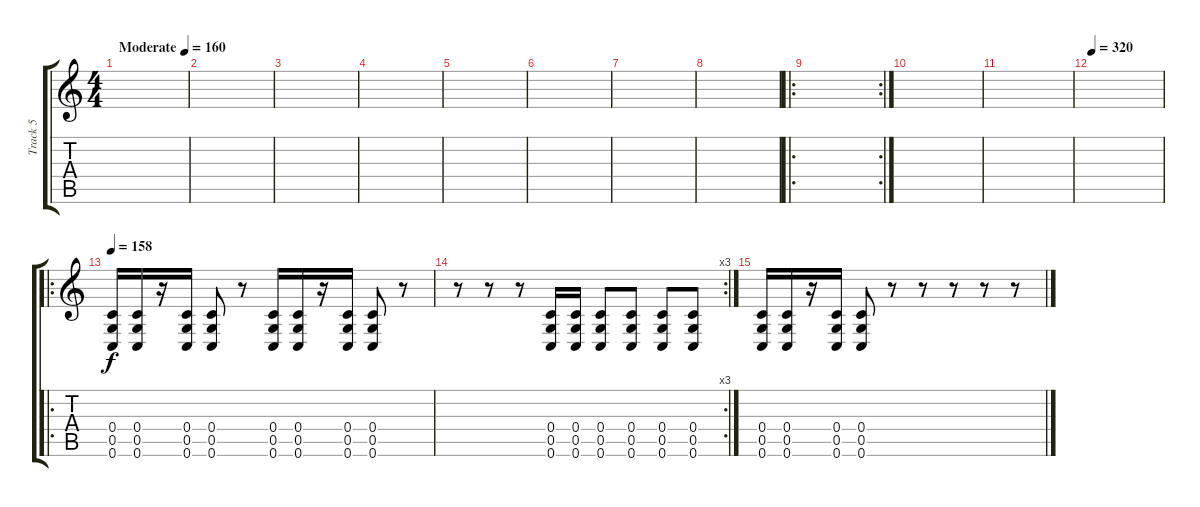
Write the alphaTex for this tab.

\track ("Track 5" "Track 5") {instrument distortionguitar}
\staff {score tabs}
\tuning (D4 A3 F3 C3 G2 C2) {hide}
\ts (4 4)
\tempo (160 "Moderate")
\clef g2
\ks c
|
|
|
|
|
|
|
|
\ro
\rc 2
|
|
|
\tempo 320
|
\ro
\tempo 158
(0.4 0.5 0.6).16 (0.4 0.5 0.6).16 r.16 (0.4 0.5 0.6).16 (0.4 0.5 0.6).8 r.8 (0.4 0.5 0.6).16 (0.4 0.5 0.6).16 r.16 (0.4 0.5 0.6).16 (0.4 0.5 0.6).8 r.8 |
\rc 3
r.8 r.8 r.8 (0.4 0.5 0.6).16 (0.4 0.5 0.6).16 (0.4 0.5 0.6).8 (0.4 0.5 0.6).8 (0.4 0.5 0.6).8 (0.4 0.5 0.6).8 |
(0.4 0.5 0.6).16 (0.4 0.5 0.6).16 r.16 (0.4 0.5 0.6).16 (0.4 0.5 0.6).8 r.8 r.8 r.8 r.8 r.8
